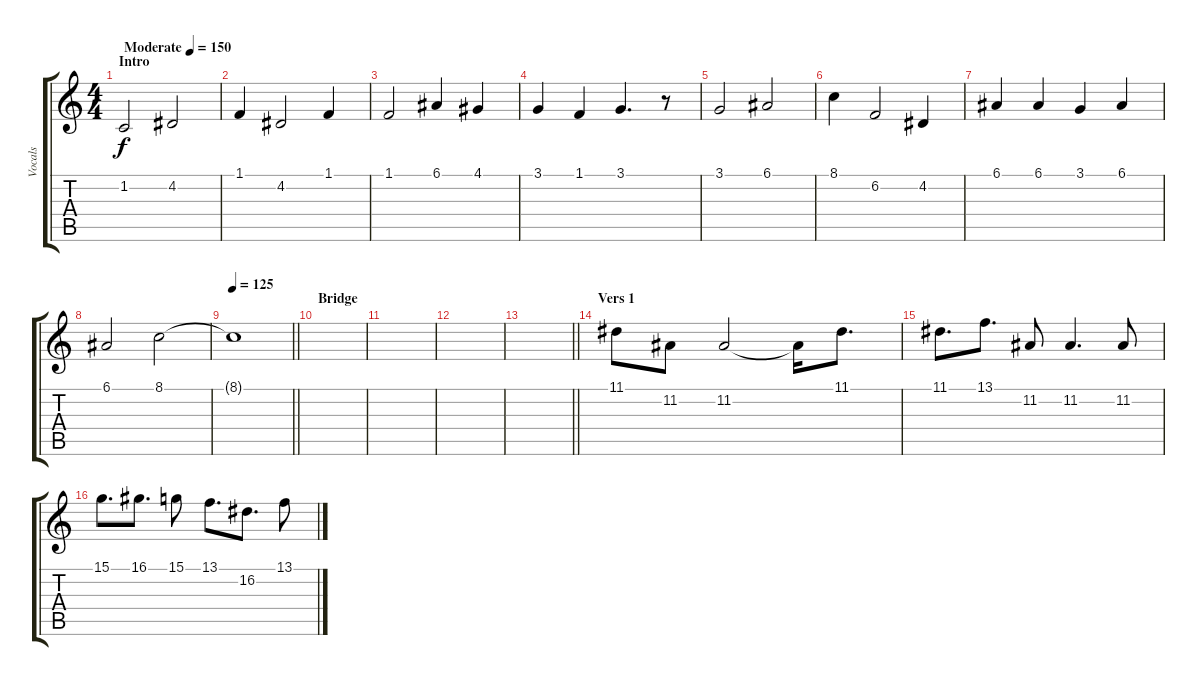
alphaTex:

\track ("Vocals" "Vocals") {instrument violin}
\staff {score tabs}
\tuning (E4 B3 G3 D3 A2 E2) {hide}
\ts (4 4)
\section ("" "Intro")
\tempo (150 "Moderate")
\clef g2
\ks c
1.2.2{dy f instrument violin} 4.2.2 |
1.1.4 4.2.2 1.1.4 |
1.1.2 6.1.4 4.1.4 |
3.1.4 1.1.4 3.1.4{d} r.8 |
3.1.2 6.1.2 |
8.1.4 6.2.2 4.2.4 |
6.1.4 6.1.4 3.1.4 6.1.4 |
6.1.2 8.1.2 |
\tempo 125
\barLineRight lightlight
8.1{t}.1 |
\section ("" "Bridge")
|
|
|
\barLineRight lightlight
|
\section ("" "Vers 1")
11.1.8 11.2.8 11.2.2 11.2{t}.16 11.1.8{d} |
11.1.8{d} 13.1.8{d} 11.2.8 11.2.4{d} 11.2.8 |
15.1.8{d} 16.1.8{d} 15.1.8 13.1.8{d} 16.2.8{d} 13.1.8
